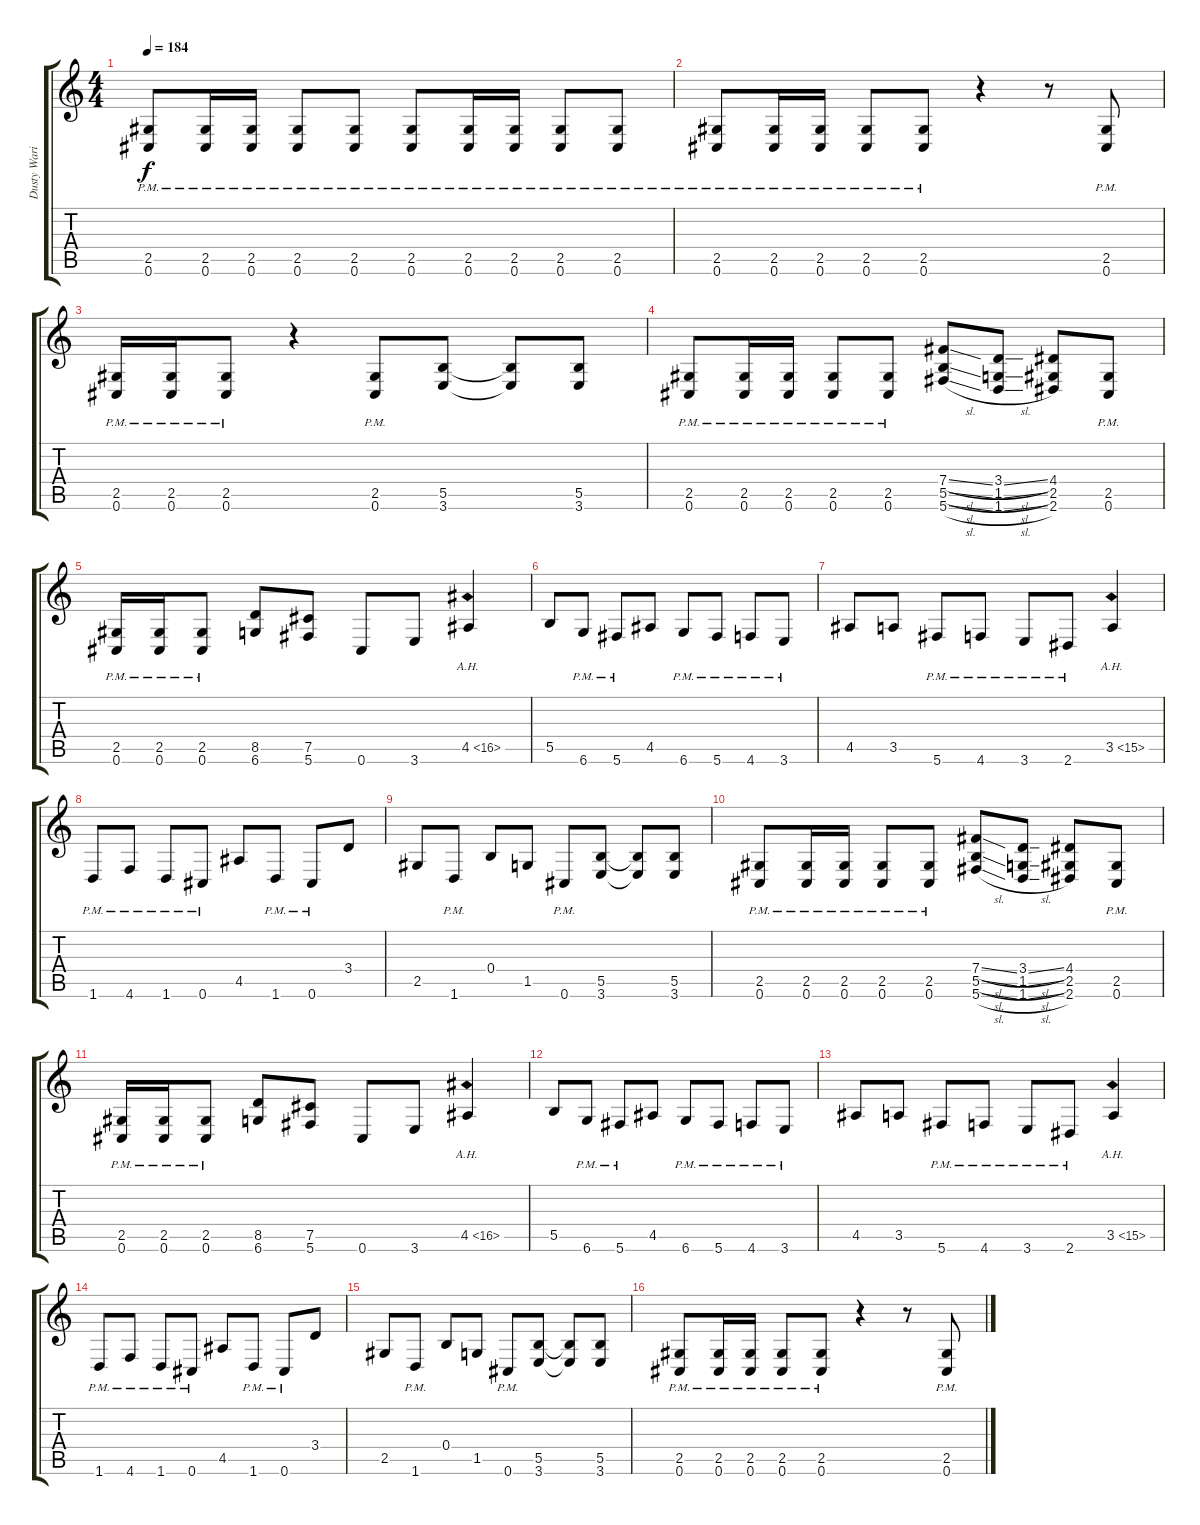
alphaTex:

\track ("Dusty Waring" "Dusty Wari") {instrument distortionguitar}
\staff {score tabs}
\tuning (Db4 Ab3 E3 B2 Gb2 Db2) {hide}
\ts (4 4)
\tempo 184
\clef g2
\ks c
(2.5{pm} 0.6{pm}).8{dy f} (2.5{pm} 0.6{pm}).16 (2.5{pm} 0.6{pm}).16 (2.5{pm} 0.6{pm}).8 (2.5{pm} 0.6{pm}).8 (2.5{pm} 0.6{pm}).8 (2.5{pm} 0.6{pm}).16 (2.5{pm} 0.6{pm}).16 (2.5{pm} 0.6{pm}).8 (2.5{pm} 0.6{pm}).8 |
(2.5{pm} 0.6{pm}).8 (2.5{pm} 0.6{pm}).16 (2.5{pm} 0.6{pm}).16 (2.5{pm} 0.6{pm}).8 (2.5{pm} 0.6{pm}).8 r.4 r.8 (2.5{pm} 0.6{pm}).8 |
(2.5{pm} 0.6{pm}).16 (2.5{pm} 0.6{pm}).16 (2.5{pm} 0.6{pm}).8 r.4 (2.5{pm} 0.6{pm}).8 (5.5 3.6).8 (5.5{t} 3.6{t}).8 (5.5 3.6).8 |
(2.5{pm} 0.6{pm}).8 (2.5{pm} 0.6{pm}).16 (2.5{pm} 0.6{pm}).16 (2.5{pm} 0.6{pm}).8 (2.5{pm} 0.6{pm}).8 (7.4{sl} 5.5{sl} 5.6{sl}).8 (3.4{sl} 1.5{sl} 1.6{sl}).8 (4.4 2.5 2.6).8 (2.5{pm} 0.6{pm}).8 |
(2.5{pm} 0.6{pm}).16 (2.5{pm} 0.6{pm}).16 (2.5{pm} 0.6{pm}).8 (8.5 6.6).8 (7.5 5.6).8 0.6.8 3.6.8 4.5{ah 12}.4 |
5.5.8 6.6{pm}.8 5.6{pm}.8 4.5.8 6.6{pm}.8 5.6{pm}.8 4.6{pm}.8 3.6{pm}.8 |
4.5.8 3.5.8 5.6{pm}.8 4.6{pm}.8 3.6{pm}.8 2.6{pm}.8 3.5{ah 12}.4 |
1.6{pm}.8 4.6{pm}.8 1.6{pm}.8 0.6{pm}.8 4.5.8 1.6{pm}.8 0.6{pm}.8 3.4.8 |
2.5.8 1.6{pm}.8 0.4.8 1.5.8 0.6{pm}.8 (5.5 3.6).8 (5.5{t} 3.6{t}).8 (5.5 3.6).8 |
(2.5{pm} 0.6{pm}).8 (2.5{pm} 0.6{pm}).16 (2.5{pm} 0.6{pm}).16 (2.5{pm} 0.6{pm}).8 (2.5{pm} 0.6{pm}).8 (7.4{sl} 5.5{sl} 5.6{sl}).8 (3.4{sl} 1.5{sl} 1.6{sl}).8 (4.4 2.5 2.6).8 (2.5{pm} 0.6{pm}).8 |
(2.5{pm} 0.6{pm}).16 (2.5{pm} 0.6{pm}).16 (2.5{pm} 0.6{pm}).8 (8.5 6.6).8 (7.5 5.6).8 0.6.8 3.6.8 4.5{ah 12}.4 |
5.5.8 6.6{pm}.8 5.6{pm}.8 4.5.8 6.6{pm}.8 5.6{pm}.8 4.6{pm}.8 3.6{pm}.8 |
4.5.8 3.5.8 5.6{pm}.8 4.6{pm}.8 3.6{pm}.8 2.6{pm}.8 3.5{ah 12}.4 |
1.6{pm}.8 4.6{pm}.8 1.6{pm}.8 0.6{pm}.8 4.5.8 1.6{pm}.8 0.6{pm}.8 3.4.8 |
2.5.8 1.6{pm}.8 0.4.8 1.5.8 0.6{pm}.8 (5.5 3.6).8 (5.5{t} 3.6{t}).8 (5.5 3.6).8 |
(2.5{pm} 0.6{pm}).8 (2.5{pm} 0.6{pm}).16 (2.5{pm} 0.6{pm}).16 (2.5{pm} 0.6{pm}).8 (2.5{pm} 0.6{pm}).8 r.4 r.8 (2.5{pm} 0.6{pm}).8
